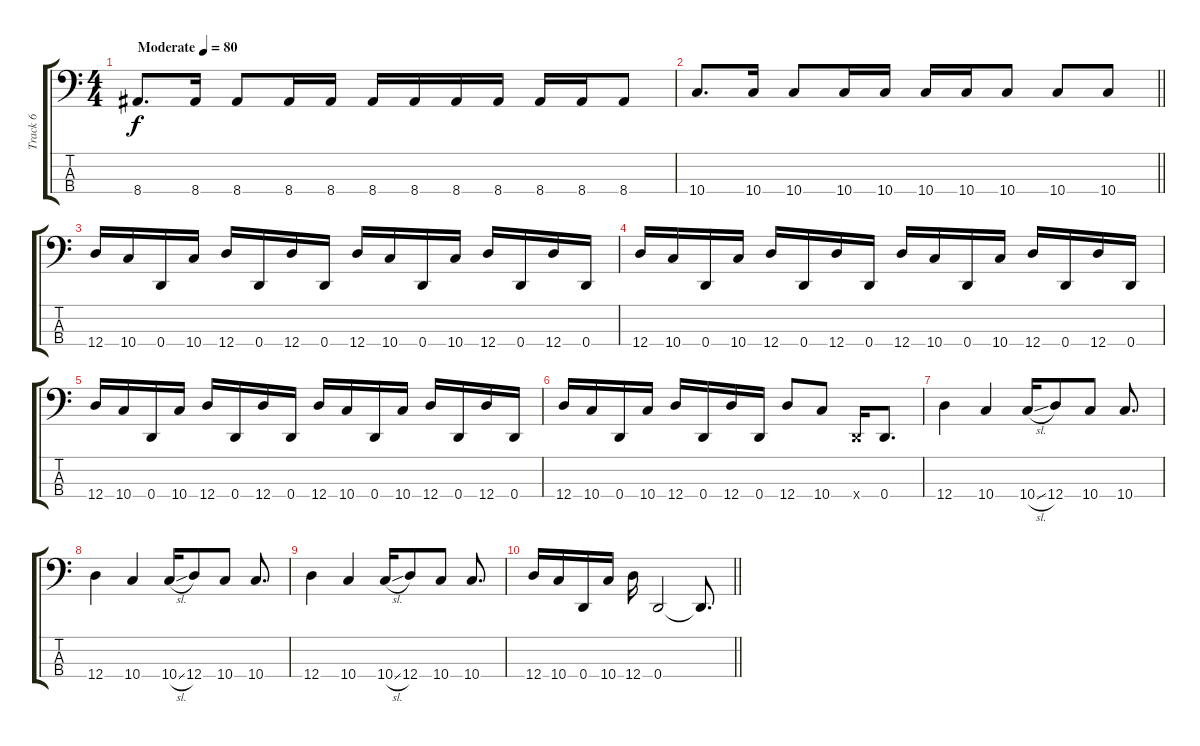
\track ("Track 6" "Track 6") {instrument electricbassfinger}
\staff {score tabs}
\tuning (G2 D2 A1 D1) {hide}
\ts (4 4)
\tempo (80 "Moderate")
\clef f4
\ks aminor
8.4.8{d dy f instrument electricbassfinger} 8.4.16 8.4.8 8.4.16 8.4.16 8.4.16 8.4.16 8.4.16 8.4.16 8.4.16 8.4.16 8.4.8 |
\barLineRight lightlight
10.4.8{d} 10.4.16 10.4.8 10.4.16 10.4.16 10.4.16 10.4.16 10.4.8 10.4.8 10.4.8 |
12.4.16 10.4.16 0.4.16 10.4.16 12.4.16 0.4.16 12.4.16 0.4.16 12.4.16 10.4.16 0.4.16 10.4.16 12.4.16 0.4.16 12.4.16 0.4.16 |
12.4.16 10.4.16 0.4.16 10.4.16 12.4.16 0.4.16 12.4.16 0.4.16 12.4.16 10.4.16 0.4.16 10.4.16 12.4.16 0.4.16 12.4.16 0.4.16 |
12.4.16 10.4.16 0.4.16 10.4.16 12.4.16 0.4.16 12.4.16 0.4.16 12.4.16 10.4.16 0.4.16 10.4.16 12.4.16 0.4.16 12.4.16 0.4.16 |
12.4.16 10.4.16 0.4.16 10.4.16 12.4.16 0.4.16 12.4.16 0.4.16 12.4.8 10.4.8 0.4{x}.16 0.4.8{d} |
12.4.4 10.4.4 10.4{sl}.16 12.4.8 10.4.8 10.4.8{d} |
12.4.4 10.4.4 10.4{sl}.16 12.4.8 10.4.8 10.4.8{d} |
12.4.4 10.4.4 10.4{sl}.16 12.4.8 10.4.8 10.4.8{d} |
\barLineRight lightlight
12.4.16 10.4.16 0.4.16 10.4.16 12.4.16 0.4.2 0.4{t}.8{d}
